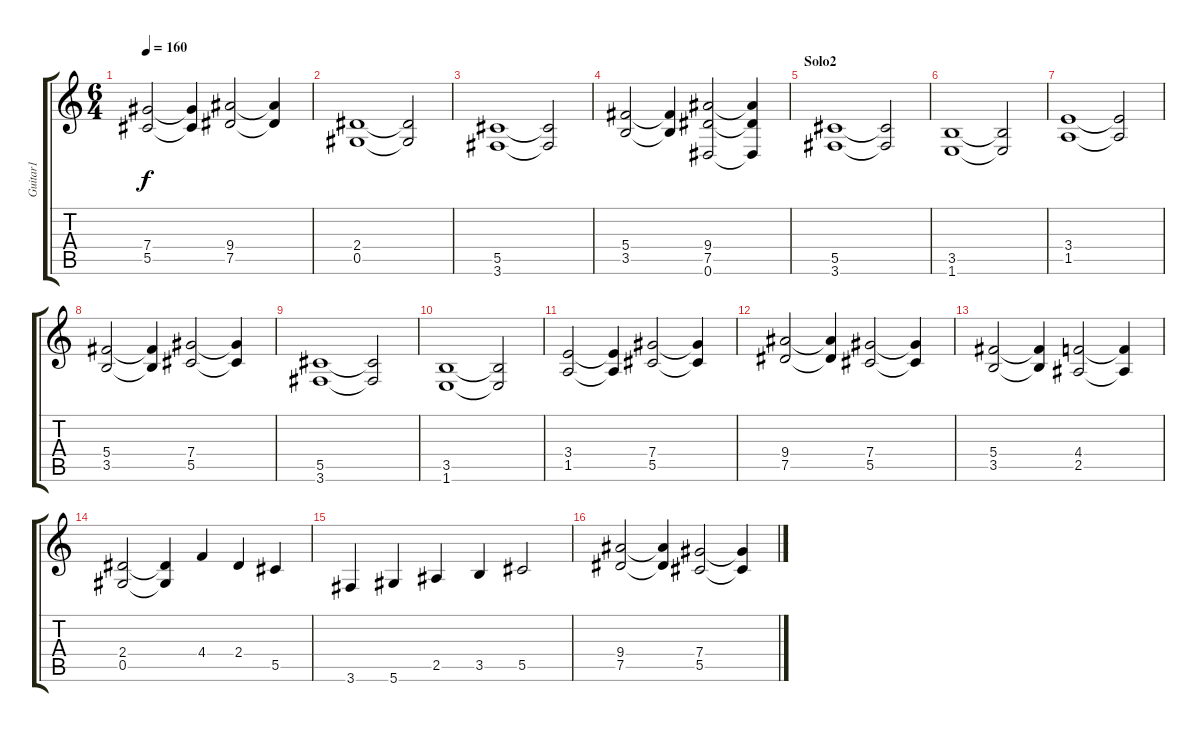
\track ("Guitar1" "Guitar1") {instrument distortionguitar}
\staff {score tabs}
\tuning (Eb4 Bb3 Gb3 Db3 Ab2 Eb2) {hide}
\ts (6 4)
\tempo 160
\clef g2
\ks c
(7.4 5.5).2{dy f} (7.4{t} 5.5{t}).4 (9.4 7.5).2 (9.4{t} 7.5{t}).4 |
(2.4 0.5).1 (2.4{t} 0.5{t}).2 |
(5.5 3.6).1 (5.5{t} 3.6{t}).2 |
(5.4 3.5).2 (5.4{t} 3.5{t}).4 (9.4 7.5 0.6).2 (9.4{t} 7.5{t} 0.6{t}).4 |
\section ("" "Solo2")
(5.5 3.6).1 (5.5{t} 3.6{t}).2 |
(3.5 1.6).1 (3.5{t} 1.6{t}).2 |
(3.4 1.5).1 (3.4{t} 1.5{t}).2 |
(5.4 3.5).2 (5.4{t} 3.5{t}).4 (7.4 5.5).2 (7.4{t} 5.5{t}).4 |
(5.5 3.6).1 (5.5{t} 3.6{t}).2 |
(3.5 1.6).1 (3.5{t} 1.6{t}).2 |
(3.4 1.5).2 (3.4{t} 1.5{t}).4 (7.4 5.5).2 (7.4{t} 5.5{t}).4 |
(9.4 7.5).2 (9.4{t} 7.5{t}).4 (7.4 5.5).2 (7.4{t} 5.5{t}).4 |
(5.4 3.5).2 (5.4{t} 3.5{t}).4 (4.4 2.5).2 (4.4{t} 2.5{t}).4 |
(2.4 0.5).2 (2.4{t} 0.5{t}).4 4.4.4 2.4.4 5.5.4 |
3.6.4 5.6.4 2.5.4 3.5.4 5.5.2 |
(9.4 7.5).2 (9.4{t} 7.5{t}).4 (7.4 5.5).2 (7.4{t} 5.5{t}).4
